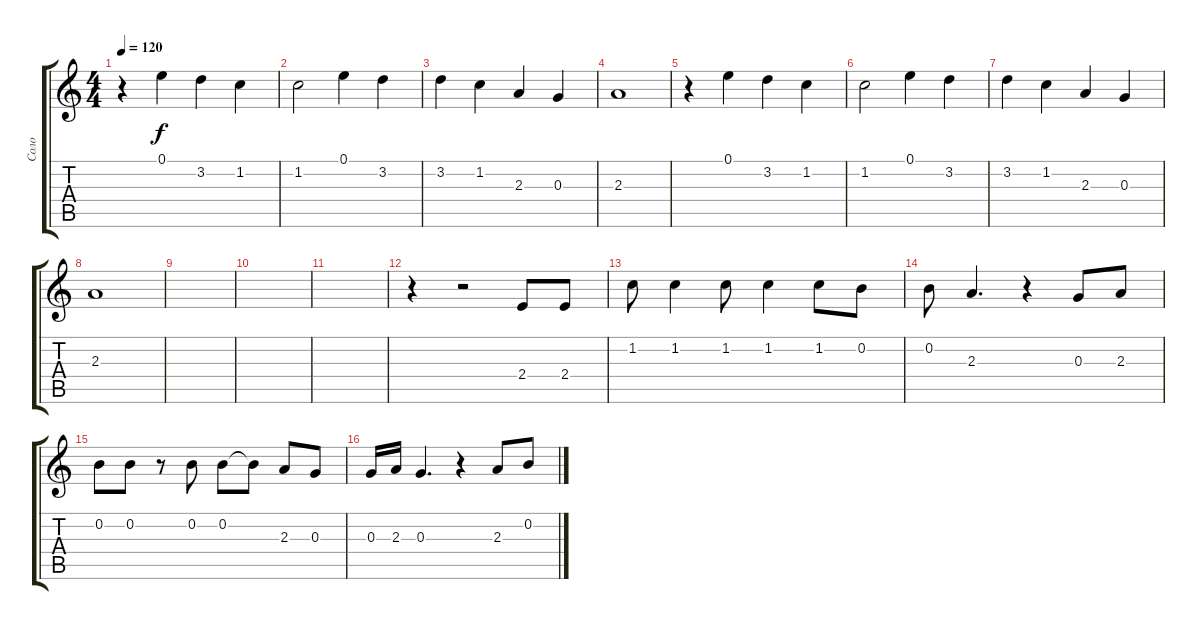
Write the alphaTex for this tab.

\track ("Соло" "Соло") {instrument electricguitarclean}
\staff {score tabs}
\tuning (E4 B3 G3 D3 A2 E2) {hide}
\ts (4 4)
\tempo 120
\clef g2
\ks c
r.4{dy f} 0.1.4 3.2.4 1.2.4 |
1.2.2 0.1.4 3.2.4 |
3.2.4 1.2.4 2.3.4 0.3.4 |
2.3.1 |
r.4 0.1.4 3.2.4 1.2.4 |
1.2.2 0.1.4 3.2.4 |
3.2.4 1.2.4 2.3.4 0.3.4 |
2.3.1 |
|
|
|
r.4 r.2 2.4.8 2.4.8 |
1.2.8 1.2.4 1.2.8 1.2.4 1.2.8 0.2.8 |
0.2.8 2.3.4{d} r.4 0.3.8 2.3.8 |
0.2.8 0.2.8 r.8 0.2.8 0.2.8 0.2{t}.8 2.3.8 0.3.8 |
0.3.16 2.3.16 0.3.4{d} r.4 2.3.8 0.2.8
